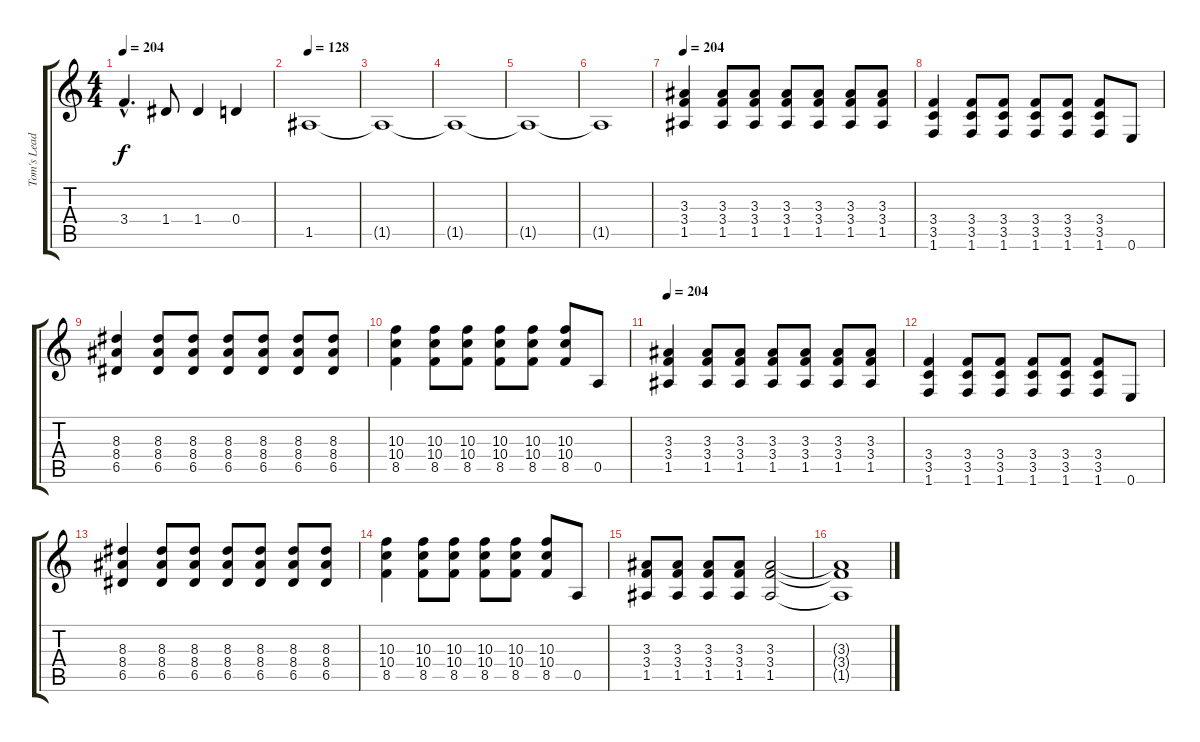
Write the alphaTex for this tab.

\track ("Tom's Lead Guitar" "Tom's Lead") {instrument overdrivenguitar}
\staff {score tabs}
\tuning (E4 B3 G3 D3 A2 E2) {hide}
\ts (4 4)
\tempo 204
\clef g2
\ks c
3.4{hac t}.4{d dy f} 1.4.8 1.4.4 0.4.4 |
\tempo 128
1.5.1 |
1.5{t}.1 |
1.5{t}.1 |
1.5{t}.1 |
1.5{t}.1 |
\tempo 204
(3.3 3.4 1.5).4 (3.3 3.4 1.5).8 (3.3 3.4 1.5).8 (3.3 3.4 1.5).8 (3.3 3.4 1.5).8 (3.3 3.4 1.5).8 (3.3 3.4 1.5).8 |
(3.4 3.5 1.6).4 (3.4 3.5 1.6).8 (3.4 3.5 1.6).8 (3.4 3.5 1.6).8 (3.4 3.5 1.6).8 (3.4 3.5 1.6).8 0.6.8 |
(8.3 8.4 6.5).4 (8.3 8.4 6.5).8 (8.3 8.4 6.5).8 (8.3 8.4 6.5).8 (8.3 8.4 6.5).8 (8.3 8.4 6.5).8 (8.3 8.4 6.5).8 |
(10.3 10.4 8.5).4 (10.3 10.4 8.5).8 (10.3 10.4 8.5).8 (10.3 10.4 8.5).8 (10.3 10.4 8.5).8 (10.3 10.4 8.5).8 0.5.8 |
\tempo 204
(3.3 3.4 1.5).4 (3.3 3.4 1.5).8 (3.3 3.4 1.5).8 (3.3 3.4 1.5).8 (3.3 3.4 1.5).8 (3.3 3.4 1.5).8 (3.3 3.4 1.5).8 |
(3.4 3.5 1.6).4 (3.4 3.5 1.6).8 (3.4 3.5 1.6).8 (3.4 3.5 1.6).8 (3.4 3.5 1.6).8 (3.4 3.5 1.6).8 0.6.8 |
(8.3 8.4 6.5).4 (8.3 8.4 6.5).8 (8.3 8.4 6.5).8 (8.3 8.4 6.5).8 (8.3 8.4 6.5).8 (8.3 8.4 6.5).8 (8.3 8.4 6.5).8 |
(10.3 10.4 8.5).4 (10.3 10.4 8.5).8 (10.3 10.4 8.5).8 (10.3 10.4 8.5).8 (10.3 10.4 8.5).8 (10.3 10.4 8.5).8 0.5.8 |
(3.3 3.4 1.5).8 (3.3 3.4 1.5).8 (3.3 3.4 1.5).8 (3.3 3.4 1.5).8 (3.3 3.4 1.5).2 |
(3.3{t} 3.4{t} 1.5{t}).1
